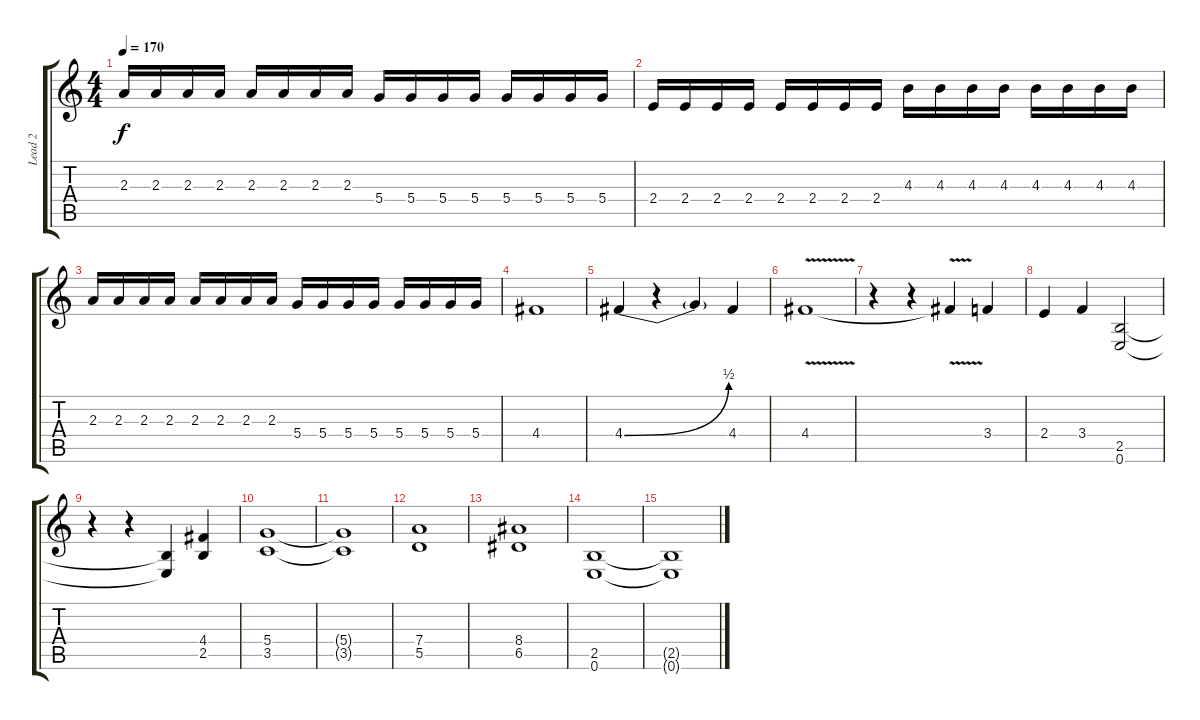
\track ("Lead 2" "Lead 2") {instrument overdrivenguitar}
\staff {score tabs}
\tuning (E4 B3 G3 D3 A2 E2) {hide}
\ts (4 4)
\tempo 170
\clef g2
\ks c
2.3.16{dy f} 2.3.16 2.3.16 2.3.16 2.3.16 2.3.16 2.3.16 2.3.16 5.4.16 5.4.16 5.4.16 5.4.16 5.4.16 5.4.16 5.4.16 5.4.16 |
2.4.16 2.4.16 2.4.16 2.4.16 2.4.16 2.4.16 2.4.16 2.4.16 4.3.16 4.3.16 4.3.16 4.3.16 4.3.16 4.3.16 4.3.16 4.3.16 |
2.3.16 2.3.16 2.3.16 2.3.16 2.3.16 2.3.16 2.3.16 2.3.16 5.4.16 5.4.16 5.4.16 5.4.16 5.4.16 5.4.16 5.4.16 5.4.16 |
4.4.1 |
4.4{be (bend 0 0 60 2)}.4 r.4 4.4{t}.4 4.4.4 |
4.4{v}.1 |
r.4 r.4 4.4{t}.4 3.4.4 |
2.4.4 3.4.4 (2.5 0.6).2 |
r.4 r.4 (2.5{t} 0.6{t}).4 (4.4 2.5).4 |
(5.4 3.5).1 |
(5.4{t} 3.5{t}).1 |
(7.4 5.5).1 |
(8.4 6.5).1 |
(2.5 0.6).1 |
(2.5{t} 0.6{t}).1
